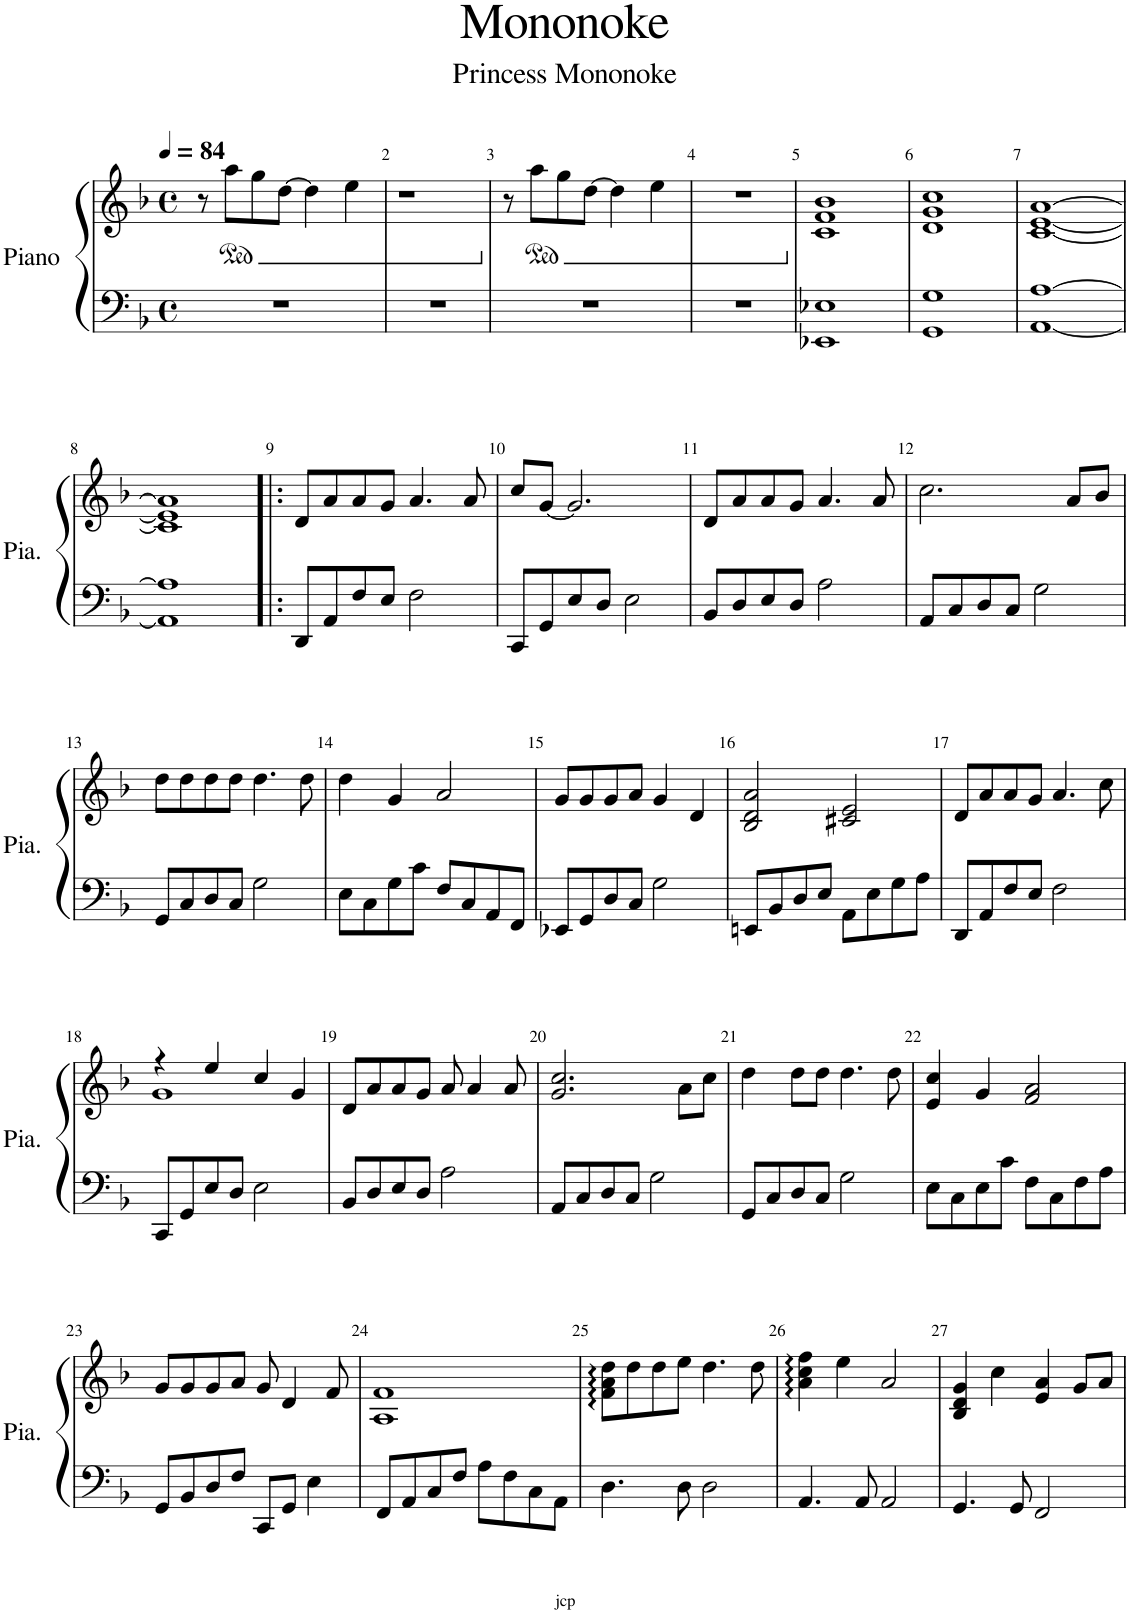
**kern	**kern
*part1	*part1
*staff2	*staff1
*I"Piano	*
*I'Pia.	*
*clefF4	*clefG2
*k[b-]	*k[b-]
*M4/4	*M4/4
*met(c)	*met(c)
*MM84	*MM84
=1	=1
1r	8r
*	*ped
.	8aa\L
.	8gg\
.	[8dd\J
.	4dd\]
.	4ee\
=2	=2
1r	1r
=3	=3
*	*Xped
1r	8r
*	*ped
.	8aa\L
.	8gg\
.	[8dd\J
.	4dd\]
.	4ee\
=4	=4
1r	1r
=5	=5
*	*Xped
1EE-X 1E-X	1c 1f 1b-
=6	=6
1GG 1G	1d 1g 1cc
=7	=7
[1AA [1A	[1c [1e [1a
!!LO:LB:g=z
=8	=8
1AA] 1A]	1c] 1e] 1a]
=9!|:	=9!|:
8DD/L	8d/L
8AA/	8a/
8F/	8a/
8E/J	8g/J
2F\	4.a/
.	8a/
=10	=10
8CC/L	8cc/L
8GG/	[8g/J
8E/	2.g/]
8D/J	.
2E\	.
=11	=11
8BB-/L	8d/L
8D/	8a/
8E/	8a/
8D/J	8g/J
2A\	4.a/
.	8a/
=12	=12
8AA/L	2.cc\
8C/	.
8D/	.
8C/J	.
2G\	.
.	8a/L
.	8b-/J
!!LO:LB:g=z
=13	=13
8GG/L	8dd\L
8C/	8dd\
8D/	8dd\
8C/J	8dd\J
2G\	4.dd\
.	8dd\
=14	=14
8E\L	4dd\
8C\	.
8G\	4g/
8c\J	.
8F/L	2a/
8C/	.
8AA/	.
8FF/J	.
=15	=15
8EE-X/L	8g/L
8GG/	8g/
8D/	8g/
8C/J	8a/J
2G\	4g/
.	4d/
=16	=16
8EEn/L	2B-/ 2d/ 2a/
8BB-/	.
8D/	.
8E/J	.
8AA\L	2c#X/ 2e/
8E\	.
8G\	.
8A\J	.
=17	=17
8DD/L	8d/L
8AA/	8a/
8F/	8a/
8E/J	8g/J
2F\	4.a/
.	8cc\
!!LO:LB:g=z
=18	=18
*	*^
8CC/L	4r	1g
8GG/	.	.
8E/	4ee/	.
8D/J	.	.
2E\	4cc/	.
.	4g/	.
*	*v	*v
=19	=19
8BB-/L	8d/L
8D/	8a/
8E/	8a/
8D/J	8g/J
2A\	8a/
.	4a/
.	8a/
=20	=20
8AA/L	2.g/ 2.cc/
8C/	.
8D/	.
8C/J	.
2G\	.
.	8a\L
.	8cc\J
=21	=21
8GG/L	4dd\
8C/	.
8D/	8dd\L
8C/J	8dd\J
2G\	4.dd\
.	8dd\
=22	=22
8E\L	4e/ 4cc/
8C\	.
8E\	4g/
8c\J	.
8F\L	2f/ 2a/
8C\	.
8F\	.
8A\J	.
!!LO:LB:g=z
=23	=23
8GG/L	8g/L
8BB-/	8g/
8D/	8g/
8F/J	8a/J
8CC/L	8g/
8GG/J	4d/
4E\	.
.	8f/
=24	=24
8FF/L	1A 1f
8AA/	.
8C/	.
8F/J	.
8A\L	.
8F\	.
8C\	.
8AA\J	.
=25	=25
4.D\	8f\ 8a\ 8dd\L
.	8dd\
.	8dd\
8D\	8ee\J
2D\	4.dd\
.	8dd\
=26	=26
4.AA/	4a\ 4cc\ 4ff\
.	4ee\
8AA/	.
2AA/	2a/
=27	=27
4.GG/	4B-/ 4d/ 4g/
.	4cc\
8GG/	.
2FF/	4e/ 4a/
.	8g/L
.	8a/J
=	=
*-	*-
